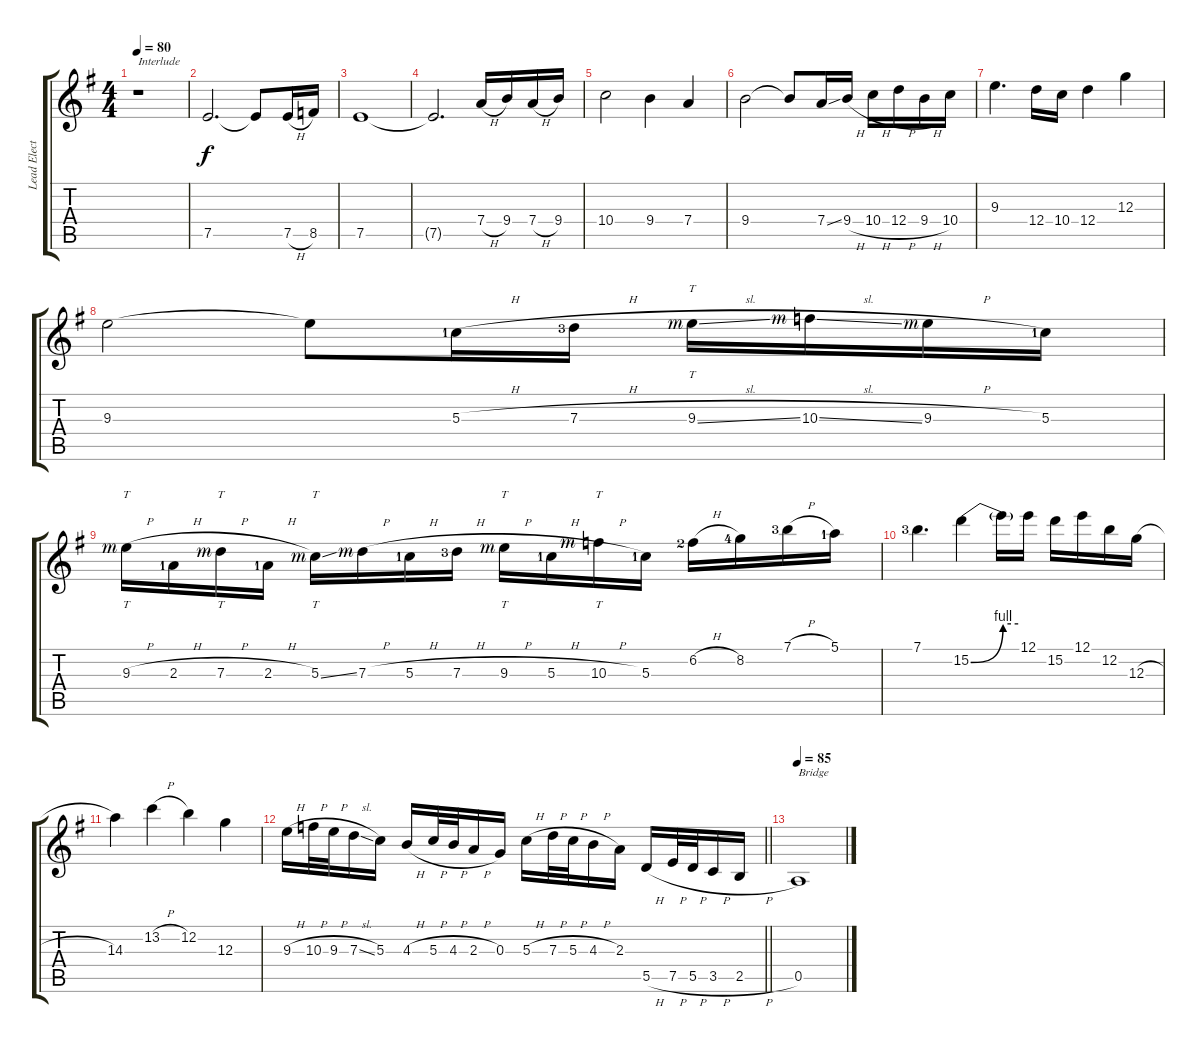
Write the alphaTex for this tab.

\track ("Lead Elect" "Lead Elect") {instrument distortionguitar}
\staff {score tabs}
\tuning (E4 B3 G3 D3 A2 E2) {hide}
\ts (4 4)
\tempo 80
\clef g2
\ks g
r.1{txt "Interlude" dy mf} |
7.5.2{d dy f} 7.5{t}.8 7.5{h}.16 8.5.16 |
7.5.1 |
7.5{t}.2{d} 7.4{h}.16 9.4.16 7.4{h}.16 9.4.16 |
10.4.2 9.4.4 7.4.4 |
9.4.2 9.4{t}.8 7.4{ss}.16 9.4{h}.16 10.4{h}.16 12.4{h}.16 9.4{h}.16 10.4.16 |
9.3.4{d} 12.4.16 10.4.16 12.4.4 12.3.4 |
9.3.2 9.3{t}.8 5.3{h lf 2}.16 7.3{h lf 4}.16 9.3{sl rf 3}.16{tt} 10.3{sl rf 3}.16 9.3{h rf 3}.16 5.3{lf 2}.16 |
9.3{h rf 3}.16{tt} 2.3{h lf 2}.16 7.3{h rf 3}.16{tt} 2.3{h lf 2}.16 5.3{ss rf 3}.16{tt} 7.3{h rf 3}.16 5.3{h lf 2}.16 7.3{h lf 4}.16 9.3{h rf 3}.16{tt} 5.3{h lf 2}.16 10.3{h rf 3}.16{tt} 5.3{lf 2}.16 6.2{h lf 3}.16 8.2{lf 5}.16 7.1{h lf 4}.16 5.1{lf 2}.16 |
7.1{lf 4}.4{d} 15.2{be (bend 0 0 60 4)}.4 15.2{be (hold 0 4 60 4) t}.16 12.1.16 15.2.16 12.1.16 12.2.16 12.3{h}.16 |
14.3.4 13.2{h}.4 12.2.4 12.3.4 |
\barLineRight lightlight
9.3{h}.16 10.3{h}.32 9.3{h}.32 7.3{sl}.16 5.3.16 4.3{h}.16 5.3{h}.32 4.3{h}.32 2.3{h}.16 0.3.16 5.3{h}.16 7.3{h}.32 5.3{h}.32 4.3{h}.16 2.3.16 5.5{h}.16 7.5{h}.32 5.5{h}.32 3.5{h}.16 2.5{h}.16 |
\tempo 85
0.5.1{txt "Bridge"}
